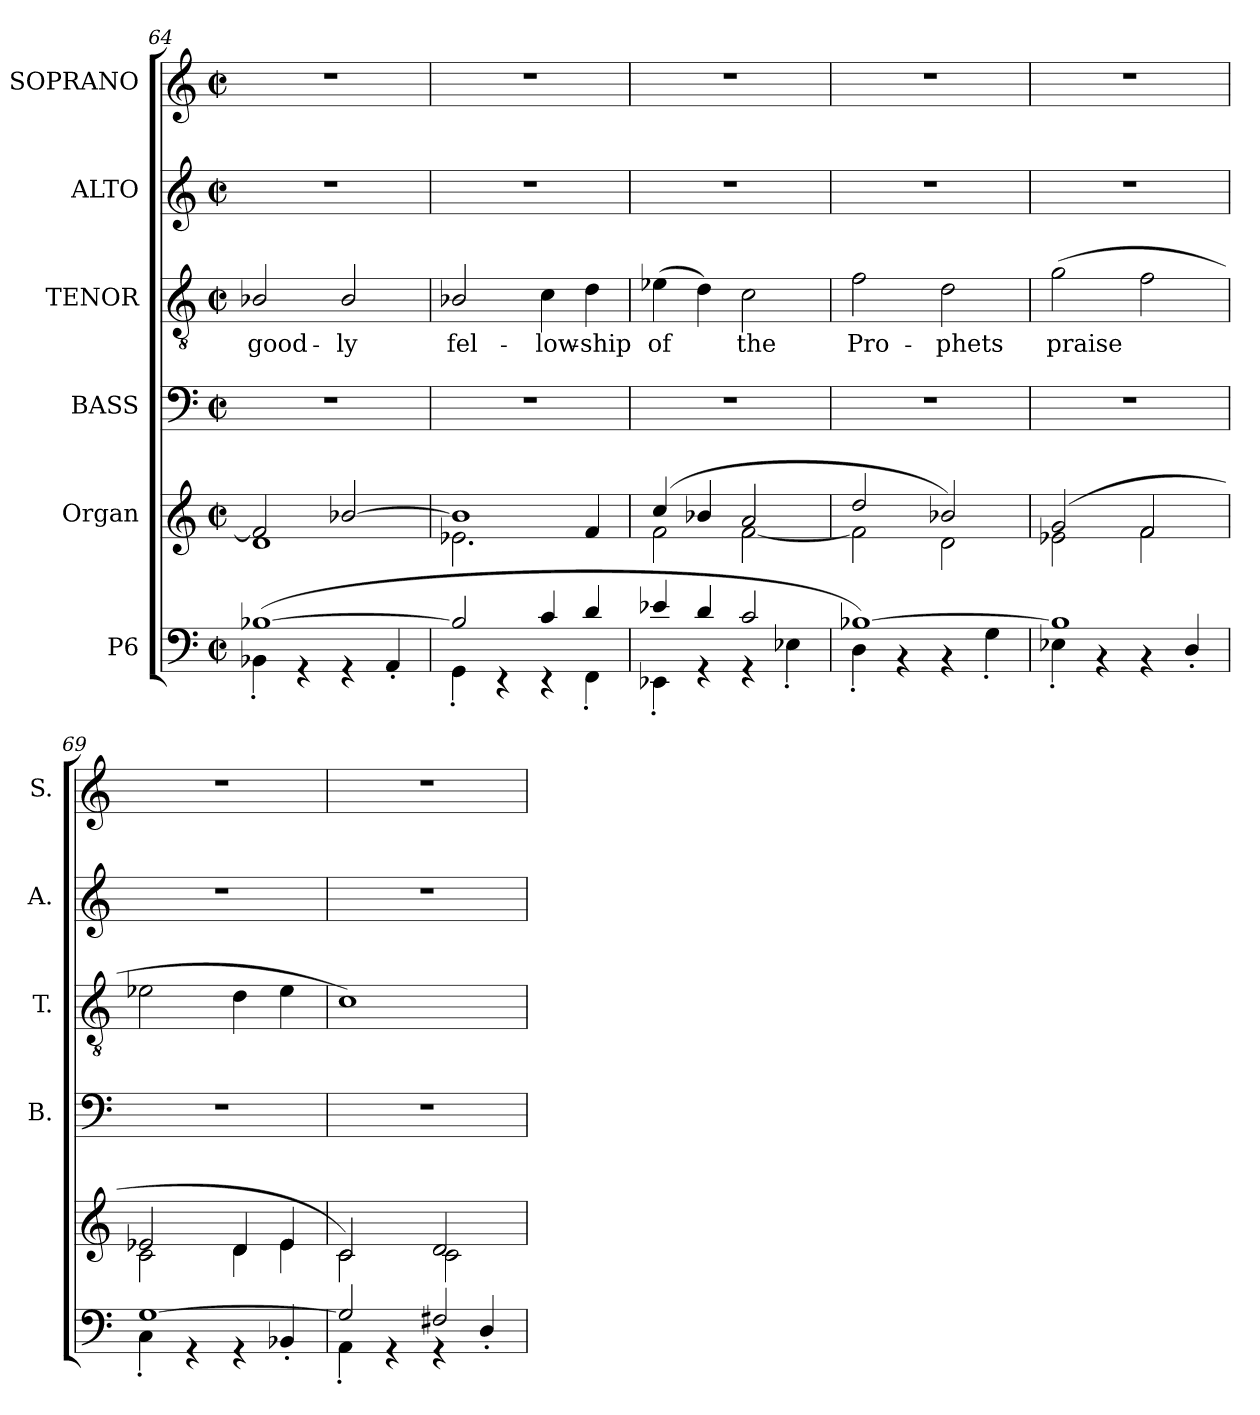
**kern	**kern	**kern	**kern	**text	**kern	**kern
*part6	*part5	*part4	*part3	*part3	*part2	*part1
*staff6	*staff5	*staff4	*staff3	*staff3	*staff2	*staff1
*I"P6	*I"Organ	*I"BASS	*I"TENOR	*	*I"ALTO	*I"SOPRANO
*	*	*I'B.	*I'T.	*	*I'A.	*I'S.
*clefF4	*clefG2	*clefF4	*clefGv2	*	*clefG2	*clefG2
*	*	*	*ITrd7c12	*	*	*
*k[]	*k[]	*k[]	*k[]	*	*k[]	*k[]
*C:	*C:	*C:	*C:	*	*C:	*C:
*M2/2	*M2/2	*M2/2	*M2/2	*	*M2/2	*M2/2
*met(c|)	*met(c|)	*met(c|)	*met(c|)	*	*met(c|)	*met(c|)
=64	=64	=64	=64	=64	=64	=64
*^	*^	*	*	*	*	*
!	!	!	!	!	!	!LO:LY:b:color=#000000	!	!
([1B-Xi	4BB-X'i\	2fi/]	1di	1r	2BB-Xi/	good-	1r	1r
.	4r	.	.	.	.	.	.	.
!	!	!	!	!	!	!LO:LY:b:color=#000000	!	!
.	4r	[2b-Xi/	.	.	2BB-i/	-ly	.	.
.	4AA'i/	.	.	.	.	.	.	.
=65	=65	=65	=65	=65	=65	=65	=65	=65
!	!	!	!	!	!	!LO:LY:b:color=#000000	!	!
2B-i/]	4GG'i\	1b-i]	2.e-Xi\	1r	2BB-Xi/	fel-	1r	1r
.	4r	.	.	.	.	.	.	.
!	!	!	!	!	!	!LO:LY:b:color=#000000	!	!
4ci/	4r	.	.	.	4Ci\	-low-	.	.
!	!	!	!	!	!	!LO:LY:b:color=#000000	!	!
4di/	4FF'i\	.	4fi/	.	4Di\	-ship	.	.
=66	=66	=66	=66	=66	=66	=66	=66	=66
!	!	!	!	!	!	!LO:LY:b:color=#000000	!	!
4e-Xi/	4EE-X'i\	(4cci/	2fi\	1r	(4E-Xi\	of	1r	1r
4di/	4r	4b-Xi/	.	.	4Di\)	.	.	.
!	!	!	!	!	!	!LO:LY:b:color=#000000	!	!
2ci/	4r	2ai/	[2fi\	.	2Ci\	the	.	.
.	4E-X'i\	.	.	.	.	.	.	.
=67	=67	=67	=67	=67	=67	=67	=67	=67
!	!	!	!	!	!	!LO:LY:b:color=#000000	!	!
[1B-Xi)	4D'i\	2ddi/	2fi\]	1r	2Fi\	Pro-	1r	1r
.	4r	.	.	.	.	.	.	.
!	!	!	!	!	!	!LO:LY:b:color=#000000	!	!
.	4r	2b-Xi/)	2di\	.	2Di\	-phets	.	.
.	4G'i\	.	.	.	.	.	.	.
=68	=68	=68	=68	=68	=68	=68	=68	=68
!	!	!	!	!	!	!LO:LY:b:color=#000000	!	!
1B-i]	4E-X'i\	(2gi/	2e-Xi\	1r	(2Gi\	praise	1r	1r
.	4r	.	.	.	.	.	.	.
.	4r	2fi/	2fi\	.	2Fi\	.	.	.
.	4D'i/	.	.	.	.	.	.	.
=69	=69	=69	=69	=69	=69	=69	=69	=69
[1Gi	4C'i\	2e-Xi/	2ci\	1r	2E-Xi\	.	1r	1r
.	4r	.	.	.	.	.	.	.
.	4r	4di/	4di\	.	4Di\	.	.	.
.	4BB-X'i/	4e-i/	4e-i\	.	4E-i\	.	.	.
=70	=70	=70	=70	=70	=70	=70	=70	=70
2Gi/]	4AA'i\	2ci/)	2ci\	1r	1Ci)	.	1r	1r
.	4r	.	.	.	.	.	.	.
2F#Xi/	4r	2di/	2ci\	.	.	.	.	.
.	4D'i/	.	.	.	.	.	.	.
*v	*v	*	*	*	*	*	*	*
*	*v	*v	*	*	*	*	*
=	=	=	=	=	=	=
*-	*-	*-	*-	*-	*-	*-
